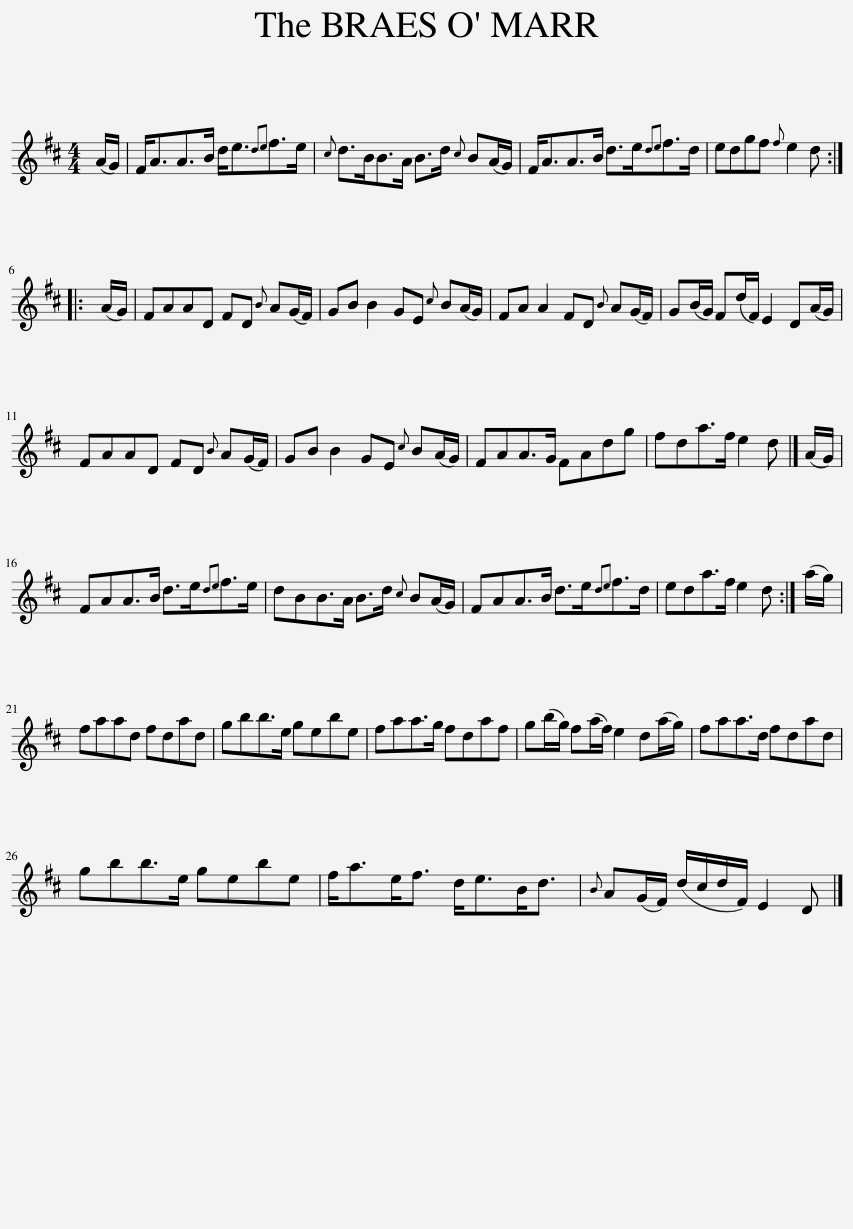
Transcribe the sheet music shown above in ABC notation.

X:1
L:1/8
M:4/4
I:linebreak $
K:D
V:1 treble
V:1
 (A/G/) | F<AA>B d<e{de}f>e |{c} d>BB>A B>d{c} B(A/G/) | F<AA>B d>e{de}f>d | edgf{f} e2 d ::$ %5
 (A/G/) | FAAD FD{B} A(G/F/) | GB B2 GE{c} B(A/G/) | FA A2 FD{B} A(G/F/) | G(B/G/) F(d/F/) E2 D(A/G/) |$ %10
 FAAD FD{B} A(G/F/) | GB B2 GE{c} B(A/G/) | FAA>G FAdg | fda>f e2 d |] (A/G/) |$ %15
 FAA>B d>e{de}f>e | dBB>A B>d{c} B(A/G/) | FAA>B d>e{de}f>d | eda>f e2 d :| (a/g/) |$ %20
 faad fdad | gbb>e gebe | faa>g fdaf | g(b/g/) f(a/f/) e2 d(a/g/) | faa>d fdad |$ %25
 gbb>e gebe | f<ae<f d<eB<d |{B} A(G/F/) (d/c/d/F/) E2 D |] %28
